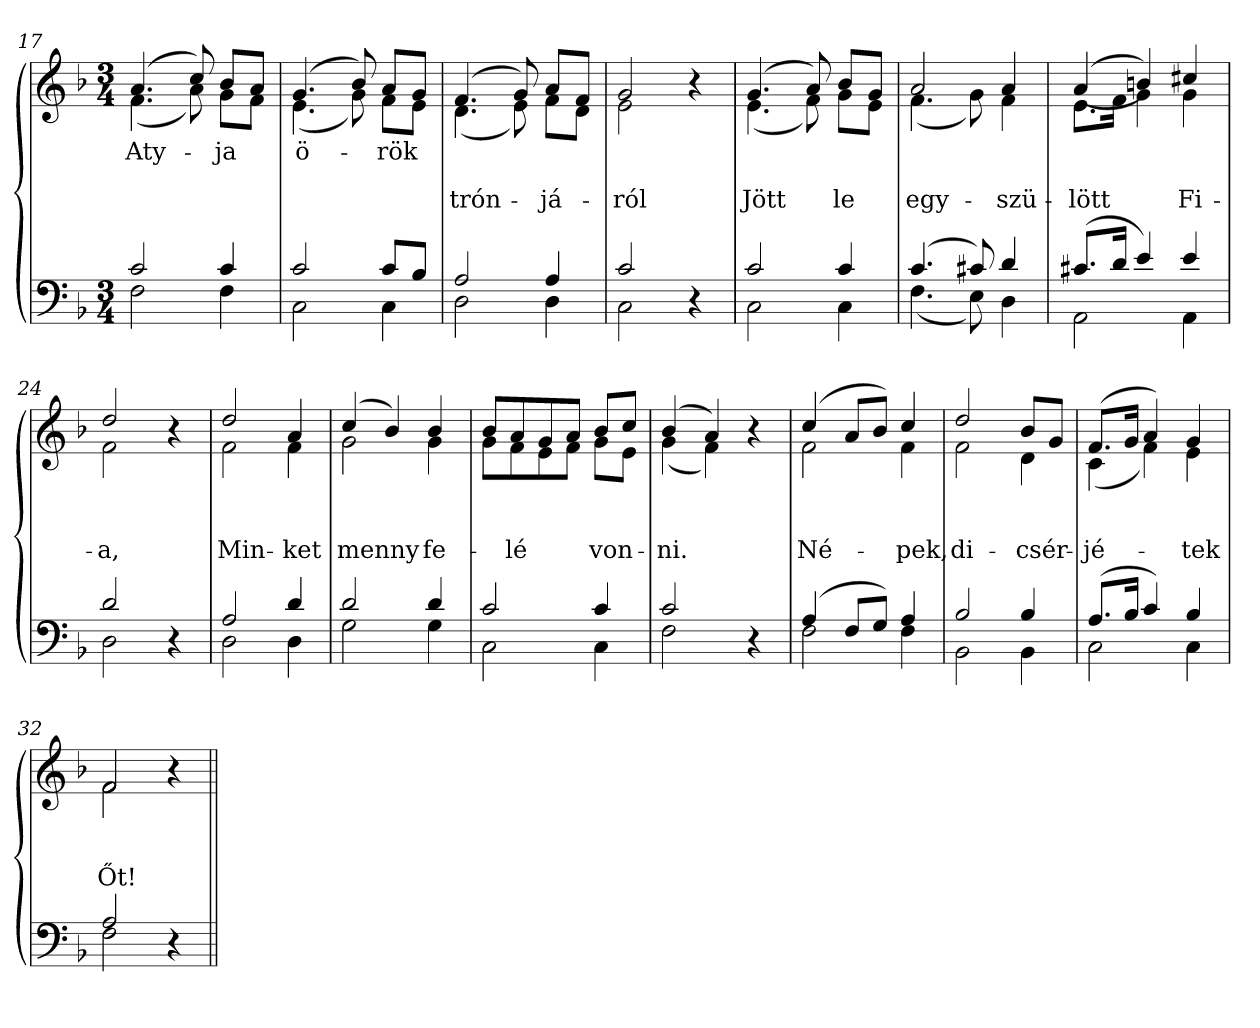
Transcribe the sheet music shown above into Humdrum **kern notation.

**kern	**kern	**text	**text	**text
*part2	*part1	*part1	*part1	*part1
*staff2	*staff1	*staff1	*staff1	*staff1
*clefF4	*clefG2	*	*	*
*k[b-]	*k[b-]	*	*	*
*F:	*F:	*	*	*
*M3/4	*M3/4	*	*	*
=17	=17	=17	=17	=17
*^	*	*	*	*
!	!	!LO:TX:a:B:t=Andante	!	!	!
!	!	!	!LO:LY:b	!	!
*	*	*^	*	*	*
2c/	2F\	(>4.a/	(<4.f\	Aty-	.	.
.	.	8cc/)	8a\)	.	.	.
!	!	!	!	!LO:LY:b	!	!
4c/	4F\	8b-/L	8g\L	-ja	.	.
.	.	8a/J	8f\J	.	.	.
=18	=18	=18	=18	=18	=18	=18
!	!	!	!	!LO:LY:b	!	!
2c/	2C\	(>4.g/	(<4.e\	ö-	.	.
.	.	8b-/)	8g\)	.	.	.
!	!	!	!	!LO:LY:b	!	!
8c/L	4C\	8a/L	8f\L	-rök	.	.
8B-/J	.	8g/J	8e\J	.	.	.
!!LO:PB:g=z	!!
=19	=19	=19	=19	=19	=19	=19
!	!	!	!	!	!	!LO:LY:b
2A/	2D\	(>4.f/	(<4.d\	.	.	trón-
.	.	8g/)	8e\)	.	.	.
!	!	!	!	!	!	!LO:LY:b
4A/	4D\	8a/L	8f\L	.	.	-já-
.	.	8f/J	8d\J	.	.	.
=20	=20	=20	=20	=20	=20	=20
!	!	!	!	!	!	!LO:LY:b
2c/	2C\	2g/	2e\	.	.	-ról
4r	4ryy	4r	4ryy	.	.	.
=21	=21	=21	=21	=21	=21	=21
!	!	!	!	!	!	!LO:LY:b
2c/	2C\	(>4.g/	(<4.e\	.	.	Jött
.	.	8a/)	8f\)	.	.	.
!	!	!	!	!	!	!LO:LY:b
4c/	4C\	8b-/L	8g\L	.	.	le
.	.	8g/J	8e\J	.	.	.
=22	=22	=22	=22	=22	=22	=22
!	!	!	!	!	!	!LO:LY:b
(>4.c/	(<4.F\	2a/	(<4.f\	.	.	egy-
8c#X/)	8E\)	.	8g\)	.	.	.
!	!	!	!	!	!	!LO:LY:b
4d/	4D\	4a/	4f\	.	.	-szü-
=23	=23	=23	=23	=23	=23	=23
!	!	!	!	!	!	!LO:LY:b
(>8.c#X/L	2AA\	(<(>4a/	8.e\L	.	.	-lött
16d/Jk	.	.	16f\Jk	.	.	.
4e/)	.	4bn/))	4g\	.	.	.
!	!	!	!	!	!	!LO:LY:b
4e/	4AA\	4cc#X/	4g\	.	.	Fi-
=24	=24	=24	=24	=24	=24	=24
!	!	!	!	!	!	!LO:LY:b
2d/	2D\	2dd/	2f\	.	.	-a,
4r	4ryy	4r	4ryy	.	.	.
=25	=25	=25	=25	=25	=25	=25
!	!	!	!	!	!	!LO:LY:b
2A/	2D\	2dd/	2f\	.	.	Min-
!	!	!	!	!	!	!LO:LY:b
4d/	4D\	4a/	4f\	.	.	-ket
!!LO:LB:g=z	!!
=26	=26	=26	=26	=26	=26	=26
!	!	!	!	!	!	!LO:LY:b
2d/	2G\	(>4cc/	2g\	.	.	menny
.	.	4b-/)	.	.	.	.
!	!	!	!	!	!	!LO:LY:b
4d/	4G\	4b-/	4g\	.	.	fe-
=27	=27	=27	=27	=27	=27	=27
2c/	2C\	8b-/L	8g\L	.	.	.
!	!	!	!	!	!	!LO:LY:b
.	.	8a/	8f\	.	.	-lé
.	.	8g/	8e\	.	.	.
.	.	8a/J	8f\J	.	.	.
!	!	!	!	!	!	!LO:LY:b
4c/	4C\	8b-/L	8g\L	.	.	von-
.	.	8cc/J	8e\J	.	.	.
=28	=28	=28	=28	=28	=28	=28
!	!	!	!	!	!	!LO:LY:b
2c/	2F\	(>4b-/	(<4g\	.	.	-ni.
.	.	4a/)	4f\)	.	.	.
4r	4ryy	4r	4ryy	.	.	.
=29	=29	=29	=29	=29	=29	=29
!	!	!	!	!	!	!LO:LY:b
(>4A/	2F\	(>4cc/	2f\	.	.	Né-
8F/L	.	8a/L	.	.	.	.
8G/J)	.	8b-/J)	.	.	.	.
!	!	!	!	!	!	!LO:LY:b
4A/	4F\	4cc/	4f\	.	.	-pek,
=30	=30	=30	=30	=30	=30	=30
!	!	!	!	!	!	!LO:LY:b
2B-/	2BB-\	2dd/	2f\	.	.	di-
!	!	!	!	!	!	!LO:LY:b
4B-/	4BB-\	8b-/L	4d\	.	.	-csér-
.	.	8g/J	.	.	.	.
=31	=31	=31	=31	=31	=31	=31
!	!	!	!	!	!	!LO:LY:b
(>8.A/L	2C\	(>8.f/L	(<4c\	.	.	-jé-
16B-/Jk	.	16g/Jk	.	.	.	.
4c/)	.	4a/)	4f\)	.	.	.
!	!	!	!	!	!	!LO:LY:b
4B-/	4C\	4g/	4e\	.	.	-tek
=32	=32	=32	=32	=32	=32	=32
!	!	!	!	!	!	!LO:LY:b
2A/	2F\	2f/	2f\	.	.	Őt!
4r	4ryy	4r	4ryy	.	.	.
*v	*v	*	*	*	*	*
*	*v	*v	*	*	*
=||	=||	=||	=||	=||
*-	*-	*-	*-	*-
